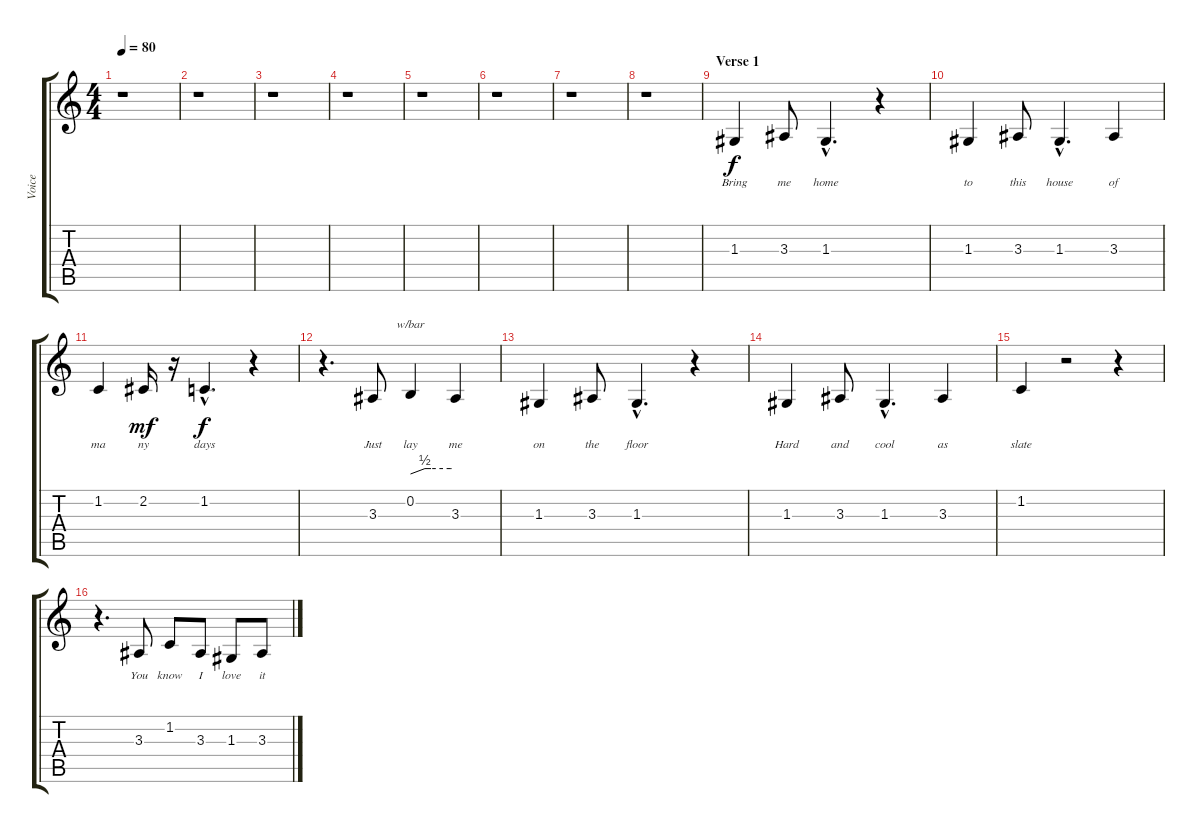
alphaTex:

\track ("Voice" "Voice") {instrument bassoon}
\staff {score tabs}
\tuning (E4 B3 G3 D3 A2 E2) {hide}
\ts (4 4)
\tempo 80
\clef g2
\ks c
r.1{dy f instrument bassoon} |
r.1 |
r.1 |
r.1 |
r.1 |
r.1 |
r.1 |
r.1 |
\section ("" "Verse 1")
1.3.4{lyrics (0 "Bring") lyrics (1 "") lyrics (2 "") lyrics (3 "") lyrics (4 "")} 3.3.8{lyrics (0 "me") lyrics (1 "") lyrics (2 "") lyrics (3 "") lyrics (4 "")} 1.3{hac}.4{d lyrics (0 "home") lyrics (1 "") lyrics (2 "") lyrics (3 "") lyrics (4 "")} r.4 |
1.3.4{lyrics (0 "to") lyrics (1 "") lyrics (2 "") lyrics (3 "") lyrics (4 "")} 3.3.8{lyrics (0 "this") lyrics (1 "") lyrics (2 "") lyrics (3 "") lyrics (4 "")} 1.3{hac}.4{d lyrics (0 "house") lyrics (1 "") lyrics (2 "") lyrics (3 "") lyrics (4 "")} 3.3.4{lyrics (0 "of") lyrics (1 "") lyrics (2 "") lyrics (3 "") lyrics (4 "")} |
1.2.4{lyrics (0 "ma") lyrics (1 "") lyrics (2 "") lyrics (3 "") lyrics (4 "")} 2.2.16{lyrics (0 "ny") lyrics (1 "") lyrics (2 "") lyrics (3 "") lyrics (4 "") dy mf} r.16 1.2{hac}.4{d lyrics (0 "days") lyrics (1 "") lyrics (2 "") lyrics (3 "") lyrics (4 "") dy f} r.4 |
r.4{d} 3.3.8{lyrics (0 "Just") lyrics (1 "") lyrics (2 "") lyrics (3 "") lyrics (4 "")} 0.2.4{tbe (custom default 0 0 21 2 30 2 58 2 60 2) lyrics (0 "lay") lyrics (1 "") lyrics (2 "") lyrics (3 "") lyrics (4 "")} 3.3.4{lyrics (0 "me") lyrics (1 "") lyrics (2 "") lyrics (3 "") lyrics (4 "")} |
1.3.4{lyrics (0 "on") lyrics (1 "") lyrics (2 "") lyrics (3 "") lyrics (4 "")} 3.3.8{lyrics (0 "the") lyrics (1 "") lyrics (2 "") lyrics (3 "") lyrics (4 "")} 1.3{hac}.4{d lyrics (0 "floor") lyrics (1 "") lyrics (2 "") lyrics (3 "") lyrics (4 "")} r.4 |
1.3.4{lyrics (0 "Hard") lyrics (1 "") lyrics (2 "") lyrics (3 "") lyrics (4 "")} 3.3.8{lyrics (0 "and") lyrics (1 "") lyrics (2 "") lyrics (3 "") lyrics (4 "")} 1.3{hac}.4{d lyrics (0 "cool") lyrics (1 "") lyrics (2 "") lyrics (3 "") lyrics (4 "")} 3.3.4{lyrics (0 "as") lyrics (1 "") lyrics (2 "") lyrics (3 "") lyrics (4 "")} |
1.2.4{lyrics (0 "slate") lyrics (1 "") lyrics (2 "") lyrics (3 "") lyrics (4 "")} r.2 r.4 |
r.4{d} 3.3.8{lyrics (0 "You") lyrics (1 "") lyrics (2 "") lyrics (3 "") lyrics (4 "")} 1.2.8{lyrics (0 "know") lyrics (1 "") lyrics (2 "") lyrics (3 "") lyrics (4 "")} 3.3.8{lyrics (0 "I") lyrics (1 "") lyrics (2 "") lyrics (3 "") lyrics (4 "")} 1.3.8{lyrics (0 "love") lyrics (1 "") lyrics (2 "") lyrics (3 "") lyrics (4 "")} 3.3.8{lyrics (0 "it") lyrics (1 "") lyrics (2 "") lyrics (3 "") lyrics (4 "")}
